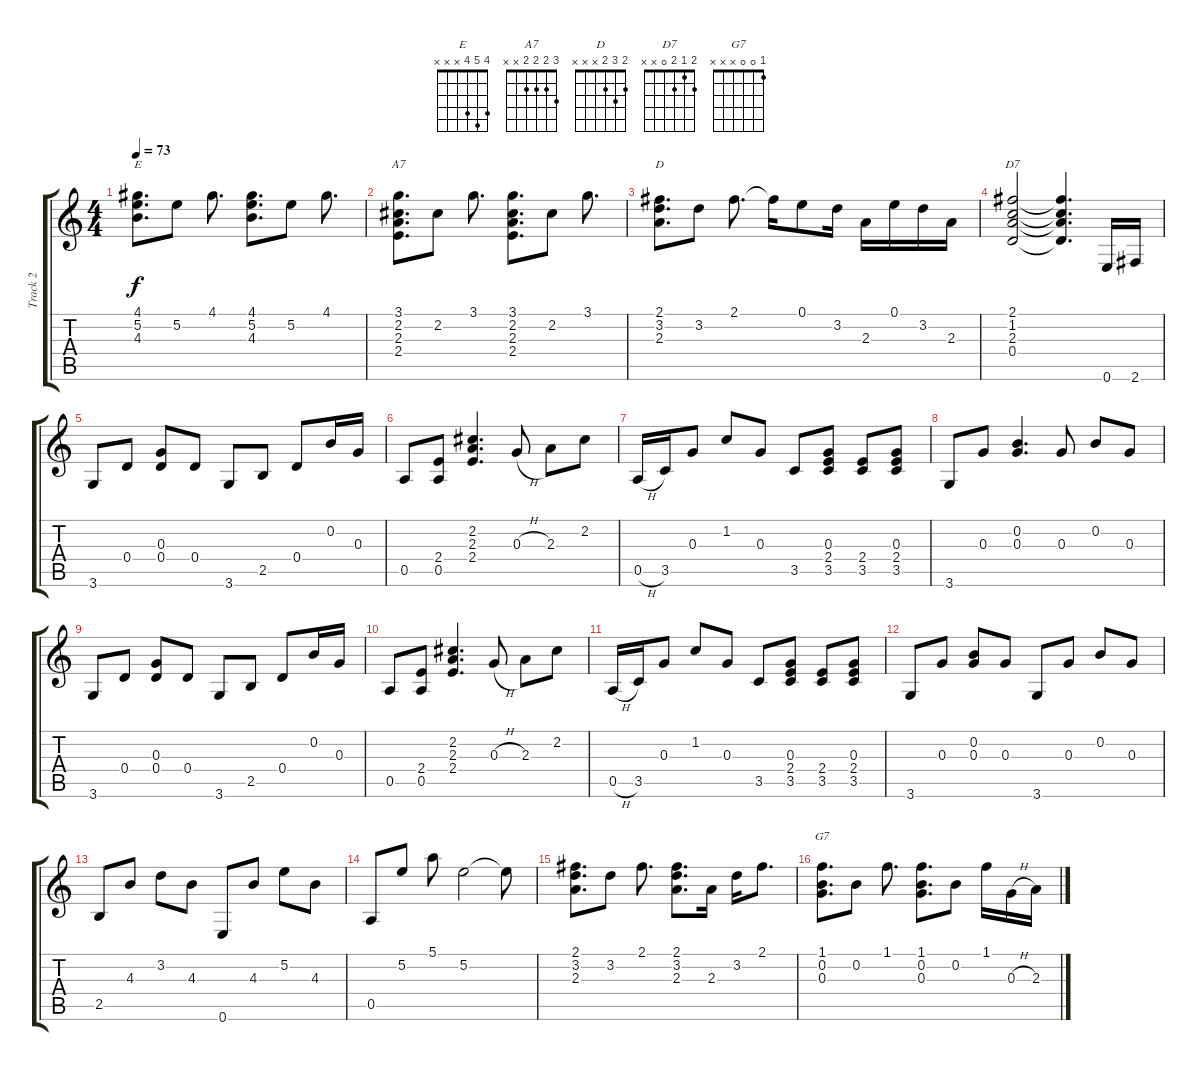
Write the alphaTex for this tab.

\track ("Track 2" "Track 2") {instrument electricguitarjazz}
\staff {score tabs}
\tuning (E4 B3 G3 D3 A2 E2) {hide}
\chord ("E" 4 5 4 x x x)
\chord ("A7" 3 2 2 2 x x)
\chord ("D" 2 3 2 x x x)
\chord ("D7" 2 1 2 0 x x)
\chord ("G7" 1 0 0 x x x)
\ts (4 4)
\tempo 73
\clef g2
\ks c
(4.1 5.2 4.3).8{d ch "E" dy f} 5.2.8 4.1.8{d} (4.1 5.2 4.3).8{d} 5.2.8 4.1.8{d} |
(3.1 2.2 2.3 2.4).8{d ch "A7"} 2.2.8 3.1.8{d} (3.1 2.2 2.3 2.4).8{d} 2.2.8 3.1.8{d} |
(2.1 3.2 2.3).8{d ch "D"} 3.2.8 2.1.8{d} 2.1{t}.16 0.1.8 3.2.16 2.3.16 0.1.16 3.2.16 2.3.16 |
(2.1 1.2 2.3 0.4).2{ch "D7"} (2.1{t} 1.2{t} 2.3{t} 0.4{t}).4{d} 0.6.16 2.6.16 |
3.6.8 0.4.8 (0.3 0.4).8 0.4.8 3.6.8 2.5.8 0.4.8 0.2.16 0.3.16 |
0.5.8 (2.4 0.5).8 (2.2 2.3 2.4).4{d} 0.3{h}.8 2.3.8 2.2.8 |
0.5{h}.16 3.5.16 0.3.8 1.2.8 0.3.8 3.5.8 (0.3 2.4 3.5).8 (2.4 3.5).8 (0.3 2.4 3.5).8 |
3.6.8 0.3.8 (0.2 0.3).4{d} 0.3.8 0.2.8 0.3.8 |
3.6.8 0.4.8 (0.3 0.4).8 0.4.8 3.6.8 2.5.8 0.4.8 0.2.16 0.3.16 |
0.5.8 (2.4 0.5).8 (2.2 2.3 2.4).4{d} 0.3{h}.8 2.3.8 2.2.8 |
0.5{h}.16 3.5.16 0.3.8 1.2.8 0.3.8 3.5.8 (0.3 2.4 3.5).8 (2.4 3.5).8 (0.3 2.4 3.5).8 |
3.6.8 0.3.8 (0.2 0.3).8 0.3.8 3.6.8 0.3.8 0.2.8 0.3.8 |
2.5.8 4.3.8 3.2.8 4.3.8 0.6.8 4.3.8 5.2.8 4.3.8 |
0.5.8 5.2.8 5.1.8 5.2.2 5.2{t}.8 |
(2.1 3.2 2.3).8{d} 3.2.8 2.1.8{d} (2.1 3.2 2.3).8{d} 2.3.16 3.2.16 2.1.8{d} |
(1.1 0.2 0.3).8{d ch "G7"} 0.2.8 1.1.8{d} (1.1 0.2 0.3).8{d} 0.2.8 1.1.16 0.3{h}.16 2.3.16
